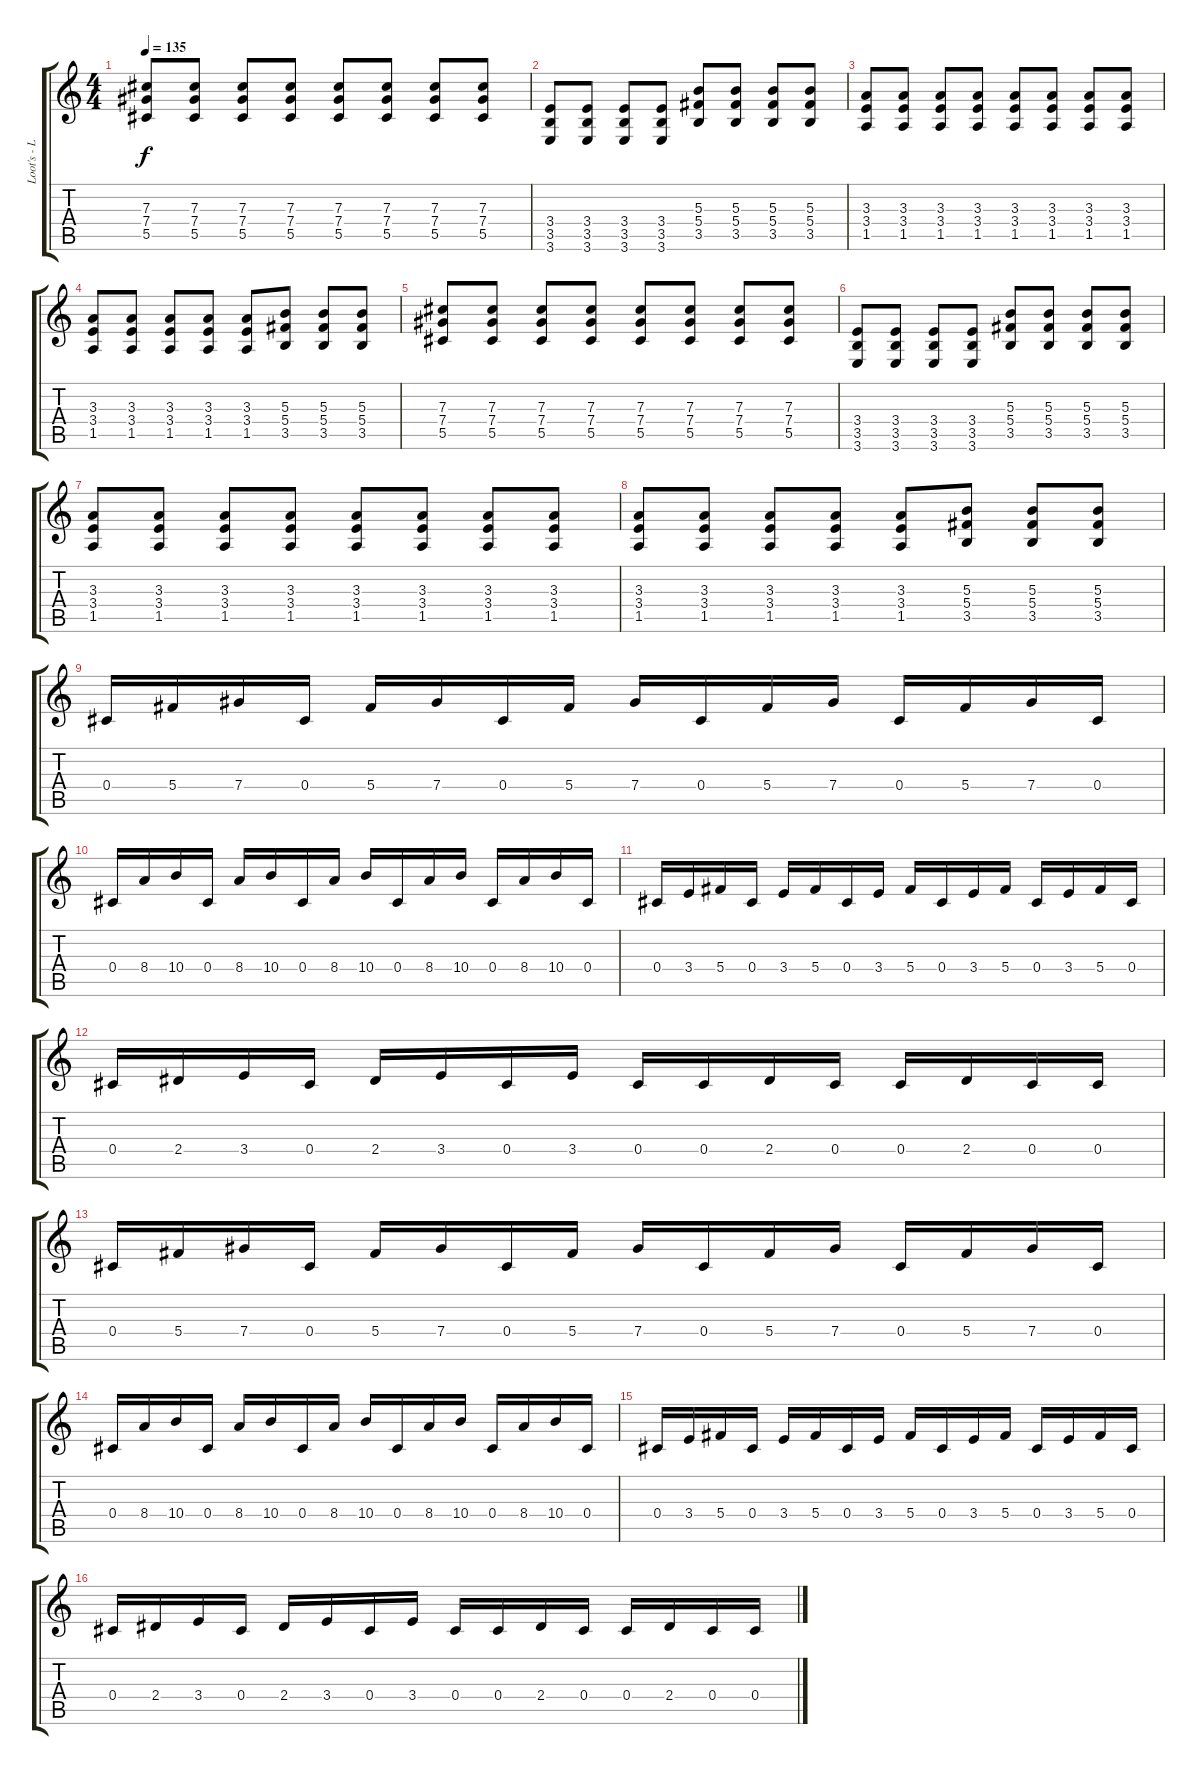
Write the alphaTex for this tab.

\track ("Loot's - Lead Guitar" "Loot's - L") {instrument distortionguitar}
\staff {score tabs}
\tuning (Eb4 Bb3 Gb3 Db3 Ab2 Db2) {hide}
\ts (4 4)
\tempo 135
\clef g2
\ks c
(7.3 7.4 5.5).8{dy f} (7.3 7.4 5.5).8 (7.3 7.4 5.5).8 (7.3 7.4 5.5).8 (7.3 7.4 5.5).8 (7.3 7.4 5.5).8 (7.3 7.4 5.5).8 (7.3 7.4 5.5).8 |
(3.4 3.5 3.6).8 (3.4 3.5 3.6).8 (3.4 3.5 3.6).8 (3.4 3.5 3.6).8 (5.3 5.4 3.5).8 (5.3 5.4 3.5).8 (5.3 5.4 3.5).8 (5.3 5.4 3.5).8 |
(3.3 3.4 1.5).8 (3.3 3.4 1.5).8 (3.3 3.4 1.5).8 (3.3 3.4 1.5).8 (3.3 3.4 1.5).8 (3.3 3.4 1.5).8 (3.3 3.4 1.5).8 (3.3 3.4 1.5).8 |
(3.3 3.4 1.5).8 (3.3 3.4 1.5).8 (3.3 3.4 1.5).8 (3.3 3.4 1.5).8 (3.3 3.4 1.5).8 (5.3 5.4 3.5).8 (5.3 5.4 3.5).8 (5.3 5.4 3.5).8 |
(7.3 7.4 5.5).8 (7.3 7.4 5.5).8 (7.3 7.4 5.5).8 (7.3 7.4 5.5).8 (7.3 7.4 5.5).8 (7.3 7.4 5.5).8 (7.3 7.4 5.5).8 (7.3 7.4 5.5).8 |
(3.4 3.5 3.6).8 (3.4 3.5 3.6).8 (3.4 3.5 3.6).8 (3.4 3.5 3.6).8 (5.3 5.4 3.5).8 (5.3 5.4 3.5).8 (5.3 5.4 3.5).8 (5.3 5.4 3.5).8 |
(3.3 3.4 1.5).8 (3.3 3.4 1.5).8 (3.3 3.4 1.5).8 (3.3 3.4 1.5).8 (3.3 3.4 1.5).8 (3.3 3.4 1.5).8 (3.3 3.4 1.5).8 (3.3 3.4 1.5).8 |
(3.3 3.4 1.5).8 (3.3 3.4 1.5).8 (3.3 3.4 1.5).8 (3.3 3.4 1.5).8 (3.3 3.4 1.5).8 (5.3 5.4 3.5).8 (5.3 5.4 3.5).8 (5.3 5.4 3.5).8 |
0.4.16 5.4.16 7.4.16 0.4.16 5.4.16 7.4.16 0.4.16 5.4.16 7.4.16 0.4.16 5.4.16 7.4.16 0.4.16 5.4.16 7.4.16 0.4.16 |
0.4.16 8.4.16 10.4.16 0.4.16 8.4.16 10.4.16 0.4.16 8.4.16 10.4.16 0.4.16 8.4.16 10.4.16 0.4.16 8.4.16 10.4.16 0.4.16 |
0.4.16 3.4.16 5.4.16 0.4.16 3.4.16 5.4.16 0.4.16 3.4.16 5.4.16 0.4.16 3.4.16 5.4.16 0.4.16 3.4.16 5.4.16 0.4.16 |
0.4.16 2.4.16 3.4.16 0.4.16 2.4.16 3.4.16 0.4.16 3.4.16 0.4.16 0.4.16 2.4.16 0.4.16 0.4.16 2.4.16 0.4.16 0.4.16 |
0.4.16 5.4.16 7.4.16 0.4.16 5.4.16 7.4.16 0.4.16 5.4.16 7.4.16 0.4.16 5.4.16 7.4.16 0.4.16 5.4.16 7.4.16 0.4.16 |
0.4.16 8.4.16 10.4.16 0.4.16 8.4.16 10.4.16 0.4.16 8.4.16 10.4.16 0.4.16 8.4.16 10.4.16 0.4.16 8.4.16 10.4.16 0.4.16 |
0.4.16 3.4.16 5.4.16 0.4.16 3.4.16 5.4.16 0.4.16 3.4.16 5.4.16 0.4.16 3.4.16 5.4.16 0.4.16 3.4.16 5.4.16 0.4.16 |
0.4.16 2.4.16 3.4.16 0.4.16 2.4.16 3.4.16 0.4.16 3.4.16 0.4.16 0.4.16 2.4.16 0.4.16 0.4.16 2.4.16 0.4.16 0.4.16
